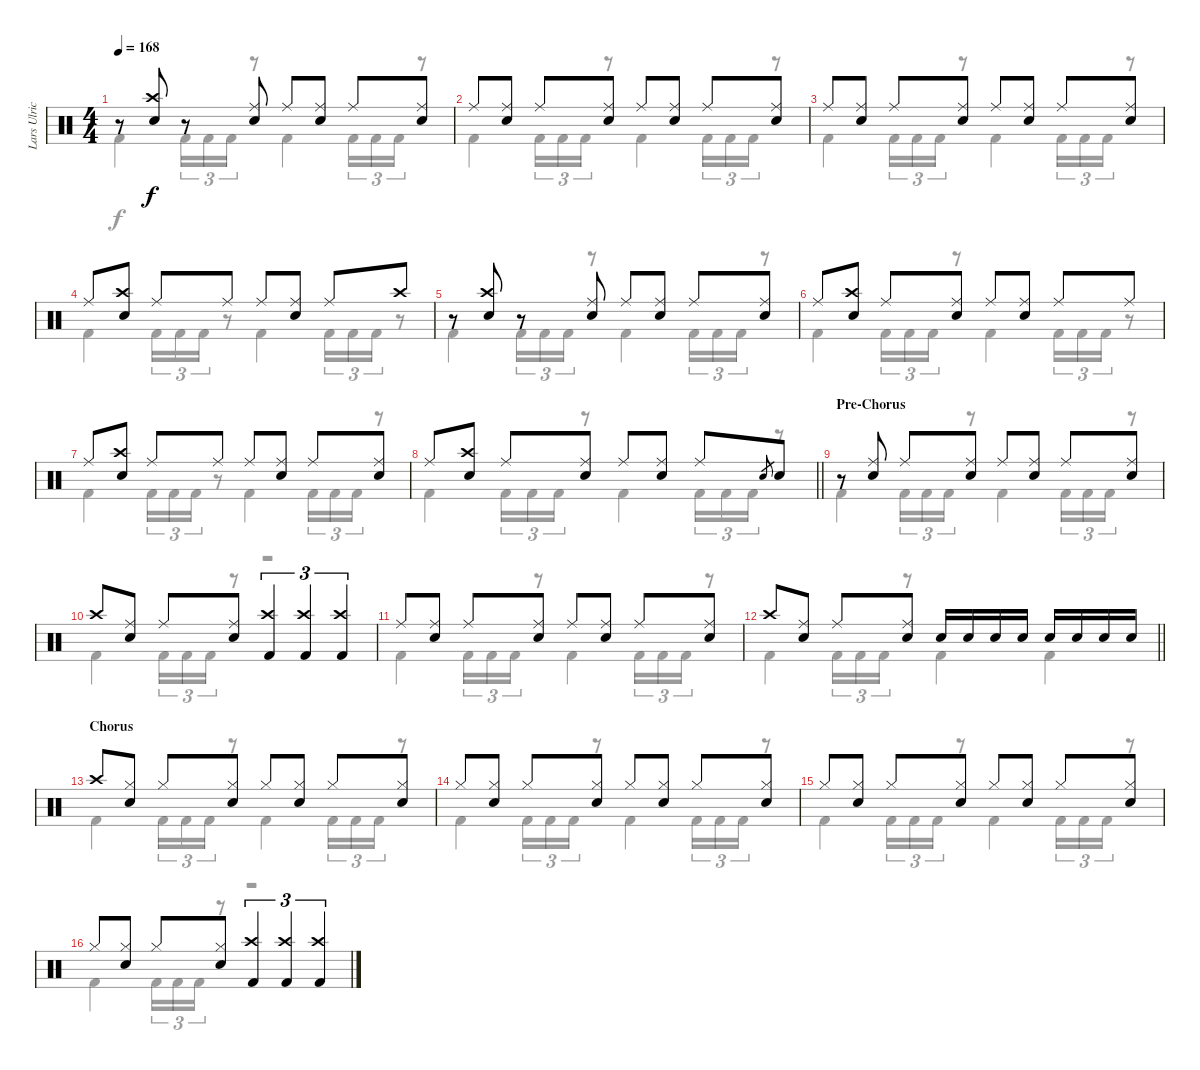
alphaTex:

\track ("Lars Ulrich" "Lars Ulric") {instrument percussion}
\staff {score}
\articulation defaults
\voice
\ts (4 4)
\tempo 168
\clef neutral
\ks aminor
r.8{dy f} ("Crash high (hit)" "Snare (hit) 2").8 r.8 ("Ride (middle)" "Snare (hit) 2").8 "Ride (middle)".8 ("Ride (middle)" "Snare (hit) 2").8 "Ride (middle)".8 ("Ride (middle)" "Snare (hit) 2").8 |
"Ride (middle)".8 ("Ride (middle)" "Snare (hit) 2").8 "Ride (middle)".8 ("Ride (middle)" "Snare (hit) 2").8 "Ride (middle)".8 ("Ride (middle)" "Snare (hit) 2").8 "Ride (middle)".8 ("Ride (middle)" "Snare (hit) 2").8 |
"Ride (middle)".8 ("Ride (middle)" "Snare (hit) 2").8 "Ride (middle)".8 ("Ride (middle)" "Snare (hit) 2").8 "Ride (middle)".8 ("Ride (middle)" "Snare (hit) 2").8 "Ride (middle)".8 ("Ride (middle)" "Snare (hit) 2").8 |
"Ride (middle)".8 ("Crash high (hit)" "Snare (hit) 2").8 "Ride (middle)".8 "Ride (middle)".8 "Ride (middle)".8 ("Ride (middle)" "Snare (hit) 2").8 "Ride (middle)".8 "Crash high (hit)".8 |
r.8 ("Crash high (hit)" "Snare (hit) 2").8 r.8 ("Ride (middle)" "Snare (hit) 2").8 "Ride (middle)".8 ("Ride (middle)" "Snare (hit) 2").8 "Ride (middle)".8 ("Ride (middle)" "Snare (hit) 2").8 |
"Ride (middle)".8 ("Crash high (hit)" "Snare (hit) 2").8 "Ride (middle)".8 ("Ride (middle)" "Snare (hit) 2").8 "Ride (middle)".8 ("Ride (middle)" "Snare (hit) 2").8 "Ride (middle)".8 "Ride (middle)".8 |
"Ride (middle)".8 ("Crash high (hit)" "Snare (hit) 2").8 "Ride (middle)".8 "Ride (middle)".8 "Ride (middle)".8 ("Ride (middle)" "Snare (hit) 2").8 "Ride (middle)".8 ("Ride (middle)" "Snare (hit) 2").8 |
\barLineRight lightlight "Ride (middle)".8
("Crash high (hit)" "Snare (hit) 2").8 "Ride (middle)".8 ("Ride (middle)" "Snare (hit) 2").8 "Ride (middle)".8 ("Ride (middle)" "Snare (hit) 2").8 "Ride (middle)".8 "Snare (hit) 2"{h}.8{gr} "Snare (hit) 2".8 |
\section ("" "Pre-Chorus")
r.8 ("Ride (middle)" "Snare (hit) 2").8 "Ride (middle)".8 ("Ride (middle)" "Snare (hit) 2").8 "Ride (middle)".8 ("Ride (middle)" "Snare (hit) 2").8 "Ride (middle)".8 ("Ride (middle)" "Snare (hit) 2").8 |
"Crash high (hit)".8 ("Ride (middle)" "Snare (hit) 2").8 "Ride (middle)".8 ("Ride (middle)" "Snare (hit) 2").8 ("Crash high (hit)" "Kick (hit) 2").4{tu (3 2)} ("Crash high (hit)" "Kick (hit) 2").4{tu (3 2)} ("Crash high (hit)" "Kick (hit) 2").4{tu (3 2)} |
"Ride (middle)".8 ("Ride (middle)" "Snare (hit) 2").8 "Ride (middle)".8 ("Ride (middle)" "Snare (hit) 2").8 "Ride (middle)".8 ("Ride (middle)" "Snare (hit) 2").8 "Ride (middle)".8 ("Ride (middle)" "Snare (hit) 2").8 |
\barLineRight lightlight "Crash high (hit)".8
("Ride (middle)" "Snare (hit) 2").8 "Ride (middle)".8 ("Ride (middle)" "Snare (hit) 2").8 "Snare (hit) 2".16 "Snare (hit) 2".16 "Snare (hit) 2".16 "Snare (hit) 2".16 "Snare (hit) 2".16 "Snare (hit) 2".16 "Snare (hit) 2".16 "Snare (hit) 2".16 |
\section ("" "Chorus")
"Crash high (hit)".8 ("Hi-Hat (closed)" "Snare (hit) 2").8 "Hi-Hat (closed)".8 ("Hi-Hat (closed)" "Snare (hit) 2").8 "Hi-Hat (closed)".8 ("Hi-Hat (closed)" "Snare (hit) 2").8 "Hi-Hat (closed)".8 ("Hi-Hat (closed)" "Snare (hit) 2").8 |
"Hi-Hat (closed)".8 ("Hi-Hat (closed)" "Snare (hit) 2").8 "Hi-Hat (closed)".8 ("Hi-Hat (closed)" "Snare (hit) 2").8 "Hi-Hat (closed)".8 ("Hi-Hat (closed)" "Snare (hit) 2").8 "Hi-Hat (closed)".8 ("Hi-Hat (closed)" "Snare (hit) 2").8 |
"Hi-Hat (closed)".8 ("Hi-Hat (closed)" "Snare (hit) 2").8 "Hi-Hat (closed)".8 ("Hi-Hat (closed)" "Snare (hit) 2").8 "Hi-Hat (closed)".8 ("Hi-Hat (closed)" "Snare (hit) 2").8 "Hi-Hat (closed)".8 ("Hi-Hat (closed)" "Snare (hit) 2").8 |
"Hi-Hat (closed)".8 ("Hi-Hat (closed)" "Snare (hit) 2").8 "Hi-Hat (closed)".8 ("Hi-Hat (closed)" "Snare (hit) 2").8 ("Crash high (hit)" "Kick (hit) 2").4{tu (3 2)} ("Crash high (hit)" "Kick (hit) 2").4{tu (3 2)} ("Crash high (hit)" "Kick (hit) 2").4{tu (3 2)}
\voice
\clef neutral
\ottava regular
\simile none
\ks aminor "Kick (hit) 2".4{dy f} "Kick (hit) 2".16{tu (3 2)} "Kick (hit) 2".16{tu (3 2)} "Kick (hit) 2".16{tu (3 2)}
r.8 "Kick (hit) 2".4 "Kick (hit) 2".16{tu (3 2)} "Kick (hit) 2".16{tu (3 2)} "Kick (hit) 2".16{tu (3 2)} r.8 |
"Kick (hit) 2".4 "Kick (hit) 2".16{tu (3 2)} "Kick (hit) 2".16{tu (3 2)} "Kick (hit) 2".16{tu (3 2)} r.8 "Kick (hit) 2".4 "Kick (hit) 2".16{tu (3 2)} "Kick (hit) 2".16{tu (3 2)} "Kick (hit) 2".16{tu (3 2)} r.8 |
"Kick (hit) 2".4 "Kick (hit) 2".16{tu (3 2)} "Kick (hit) 2".16{tu (3 2)} "Kick (hit) 2".16{tu (3 2)} r.8 "Kick (hit) 2".4 "Kick (hit) 2".16{tu (3 2)} "Kick (hit) 2".16{tu (3 2)} "Kick (hit) 2".16{tu (3 2)} r.8 |
"Kick (hit) 2".4 "Kick (hit) 2".16{tu (3 2)} "Kick (hit) 2".16{tu (3 2)} "Kick (hit) 2".16{tu (3 2)} r.8 "Kick (hit) 2".4 "Kick (hit) 2".16{tu (3 2)} "Kick (hit) 2".16{tu (3 2)} "Kick (hit) 2".16{tu (3 2)} r.8 |
"Kick (hit) 2".4 "Kick (hit) 2".16{tu (3 2)} "Kick (hit) 2".16{tu (3 2)} "Kick (hit) 2".16{tu (3 2)} r.8 "Kick (hit) 2".4 "Kick (hit) 2".16{tu (3 2)} "Kick (hit) 2".16{tu (3 2)} "Kick (hit) 2".16{tu (3 2)} r.8 |
"Kick (hit) 2".4 "Kick (hit) 2".16{tu (3 2)} "Kick (hit) 2".16{tu (3 2)} "Kick (hit) 2".16{tu (3 2)} r.8 "Kick (hit) 2".4 "Kick (hit) 2".16{tu (3 2)} "Kick (hit) 2".16{tu (3 2)} "Kick (hit) 2".16{tu (3 2)} r.8 |
"Kick (hit) 2".4 "Kick (hit) 2".16{tu (3 2)} "Kick (hit) 2".16{tu (3 2)} "Kick (hit) 2".16{tu (3 2)} r.8 "Kick (hit) 2".4 "Kick (hit) 2".16{tu (3 2)} "Kick (hit) 2".16{tu (3 2)} "Kick (hit) 2".16{tu (3 2)} r.8 |
\barLineRight lightlight "Kick (hit) 2".4 "Kick (hit) 2".16{tu (3 2)} "Kick (hit) 2".16{tu (3 2)} "Kick (hit) 2".16{tu (3 2)}
r.8 "Kick (hit) 2".4 "Kick (hit) 2".16{tu (3 2)} "Kick (hit) 2".16{tu (3 2)} "Kick (hit) 2".16{tu (3 2)} r.8 |
"Kick (hit) 2".4 "Kick (hit) 2".16{tu (3 2)} "Kick (hit) 2".16{tu (3 2)} "Kick (hit) 2".16{tu (3 2)} r.8 "Kick (hit) 2".4 "Kick (hit) 2".16{tu (3 2)} "Kick (hit) 2".16{tu (3 2)} "Kick (hit) 2".16{tu (3 2)} r.8 |
"Kick (hit) 2".4 "Kick (hit) 2".16{tu (3 2)} "Kick (hit) 2".16{tu (3 2)} "Kick (hit) 2".16{tu (3 2)} r.8 r.2 |
"Kick (hit) 2".4 "Kick (hit) 2".16{tu (3 2)} "Kick (hit) 2".16{tu (3 2)} "Kick (hit) 2".16{tu (3 2)} r.8 "Kick (hit) 2".4 "Kick (hit) 2".16{tu (3 2)} "Kick (hit) 2".16{tu (3 2)} "Kick (hit) 2".16{tu (3 2)} r.8 |
\barLineRight lightlight "Kick (hit) 2".4 "Kick (hit) 2".16{tu (3 2)} "Kick (hit) 2".16{tu (3 2)} "Kick (hit) 2".16{tu (3 2)}
r.8 "Kick (hit) 2".4 "Kick (hit) 2".4 |
"Kick (hit) 2".4 "Kick (hit) 2".16{tu (3 2)} "Kick (hit) 2".16{tu (3 2)} "Kick (hit) 2".16{tu (3 2)} r.8 "Kick (hit) 2".4 "Kick (hit) 2".16{tu (3 2)} "Kick (hit) 2".16{tu (3 2)} "Kick (hit) 2".16{tu (3 2)} r.8 |
"Kick (hit) 2".4 "Kick (hit) 2".16{tu (3 2)} "Kick (hit) 2".16{tu (3 2)} "Kick (hit) 2".16{tu (3 2)} r.8 "Kick (hit) 2".4 "Kick (hit) 2".16{tu (3 2)} "Kick (hit) 2".16{tu (3 2)} "Kick (hit) 2".16{tu (3 2)} r.8 |
"Kick (hit) 2".4 "Kick (hit) 2".16{tu (3 2)} "Kick (hit) 2".16{tu (3 2)} "Kick (hit) 2".16{tu (3 2)} r.8 "Kick (hit) 2".4 "Kick (hit) 2".16{tu (3 2)} "Kick (hit) 2".16{tu (3 2)} "Kick (hit) 2".16{tu (3 2)} r.8 |
"Kick (hit) 2".4 "Kick (hit) 2".16{tu (3 2)} "Kick (hit) 2".16{tu (3 2)} "Kick (hit) 2".16{tu (3 2)} r.8 r.2
